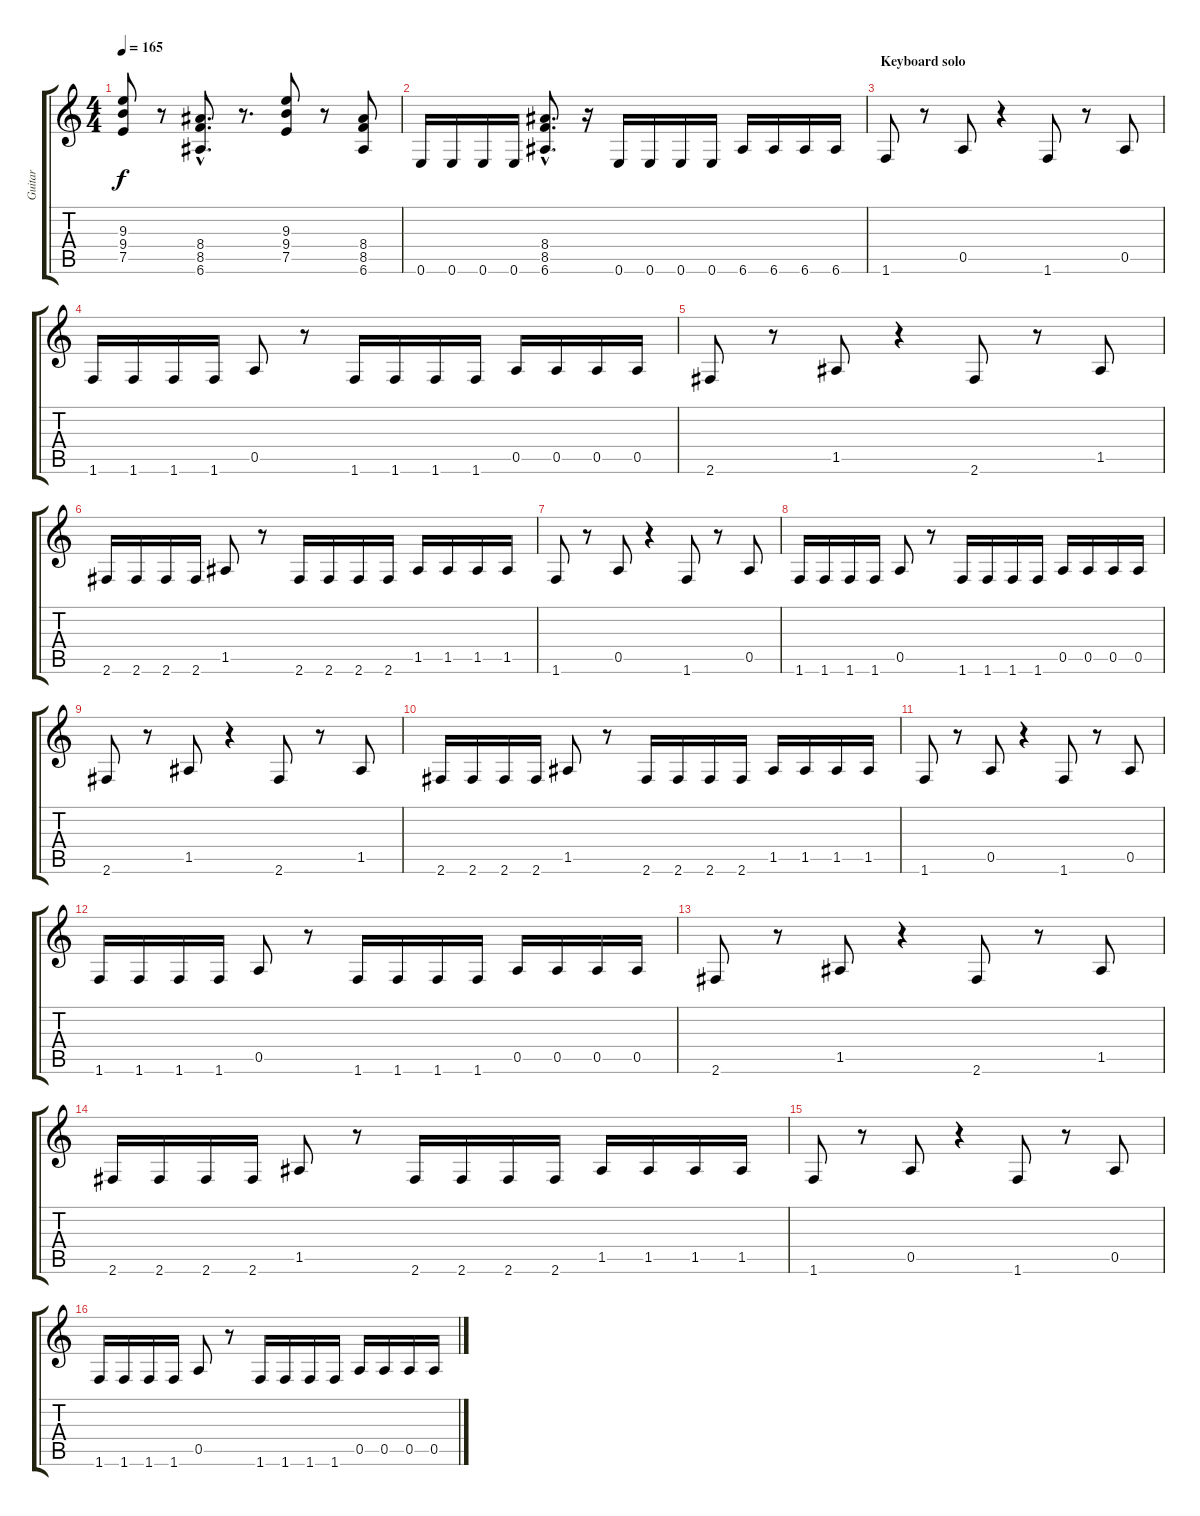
\track ("Guitar" "Guitar") {instrument distortionguitar}
\staff {score tabs}
\tuning (E4 B3 G3 D3 A2 E2) {hide}
\ts (4 4)
\tempo 165
\clef g2
\ks c
(9.3 9.4 7.5).8{dy f} r.8 (8.4{hac} 8.5{hac} 6.6{hac}).8{d} r.8{d} (9.3 9.4 7.5).8 r.8 (8.4 8.5 6.6).8 |
0.6.16 0.6.16 0.6.16 0.6.16 (8.4{hac} 8.5{hac} 6.6{hac}).8{d} r.16 0.6.16 0.6.16 0.6.16 0.6.16 6.6.16 6.6.16 6.6.16 6.6.16 |
\section ("" "Keyboard solo ")
1.6.8 r.8 0.5.8 r.4 1.6.8 r.8 0.5.8 |
1.6.16 1.6.16 1.6.16 1.6.16 0.5.8 r.8 1.6.16 1.6.16 1.6.16 1.6.16 0.5.16 0.5.16 0.5.16 0.5.16 |
2.6.8 r.8 1.5.8 r.4 2.6.8 r.8 1.5.8 |
2.6.16 2.6.16 2.6.16 2.6.16 1.5.8 r.8 2.6.16 2.6.16 2.6.16 2.6.16 1.5.16 1.5.16 1.5.16 1.5.16 |
1.6.8 r.8 0.5.8 r.4 1.6.8 r.8 0.5.8 |
1.6.16 1.6.16 1.6.16 1.6.16 0.5.8 r.8 1.6.16 1.6.16 1.6.16 1.6.16 0.5.16 0.5.16 0.5.16 0.5.16 |
2.6.8 r.8 1.5.8 r.4 2.6.8 r.8 1.5.8 |
2.6.16 2.6.16 2.6.16 2.6.16 1.5.8 r.8 2.6.16 2.6.16 2.6.16 2.6.16 1.5.16 1.5.16 1.5.16 1.5.16 |
1.6.8 r.8 0.5.8 r.4 1.6.8 r.8 0.5.8 |
1.6.16 1.6.16 1.6.16 1.6.16 0.5.8 r.8 1.6.16 1.6.16 1.6.16 1.6.16 0.5.16 0.5.16 0.5.16 0.5.16 |
2.6.8 r.8 1.5.8 r.4 2.6.8 r.8 1.5.8 |
2.6.16 2.6.16 2.6.16 2.6.16 1.5.8 r.8 2.6.16 2.6.16 2.6.16 2.6.16 1.5.16 1.5.16 1.5.16 1.5.16 |
1.6.8 r.8 0.5.8 r.4 1.6.8 r.8 0.5.8 |
1.6.16 1.6.16 1.6.16 1.6.16 0.5.8 r.8 1.6.16 1.6.16 1.6.16 1.6.16 0.5.16 0.5.16 0.5.16 0.5.16
